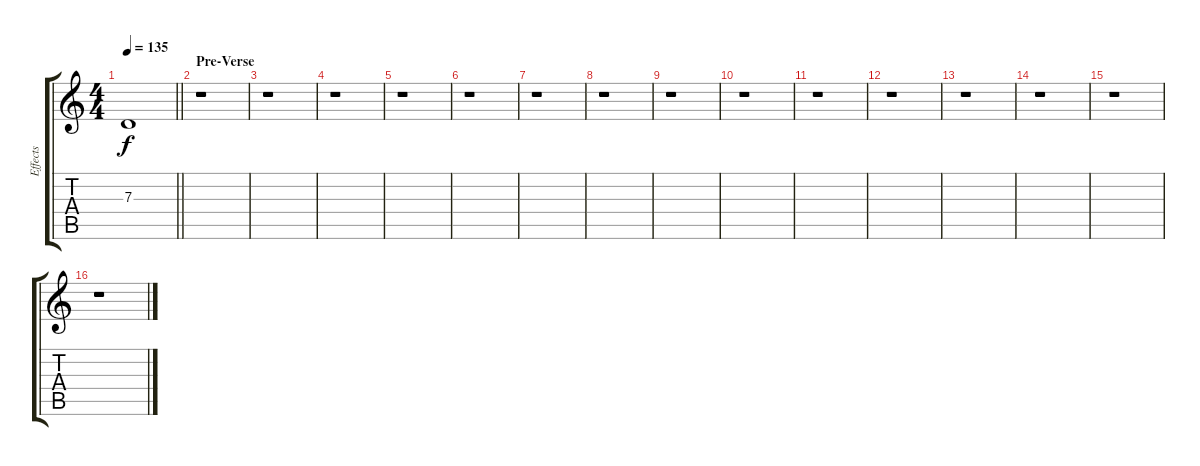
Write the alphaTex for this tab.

\track ("Effects" "Effects") {instrument stringensemble2}
\staff {score tabs}
\tuning (E4 B3 G3 D3 A2 E2) {hide}
\ts (4 4)
\tempo 135
\clef g2
\barLineRight lightlight
\ks c
7.3{t}.1{dy f} |
\section ("" "Pre-Verse")
r.1 |
r.1 |
r.1 |
r.1 |
r.1 |
r.1 |
r.1 |
r.1 |
r.1 |
r.1 |
r.1 |
r.1 |
r.1 |
r.1 |
r.1
